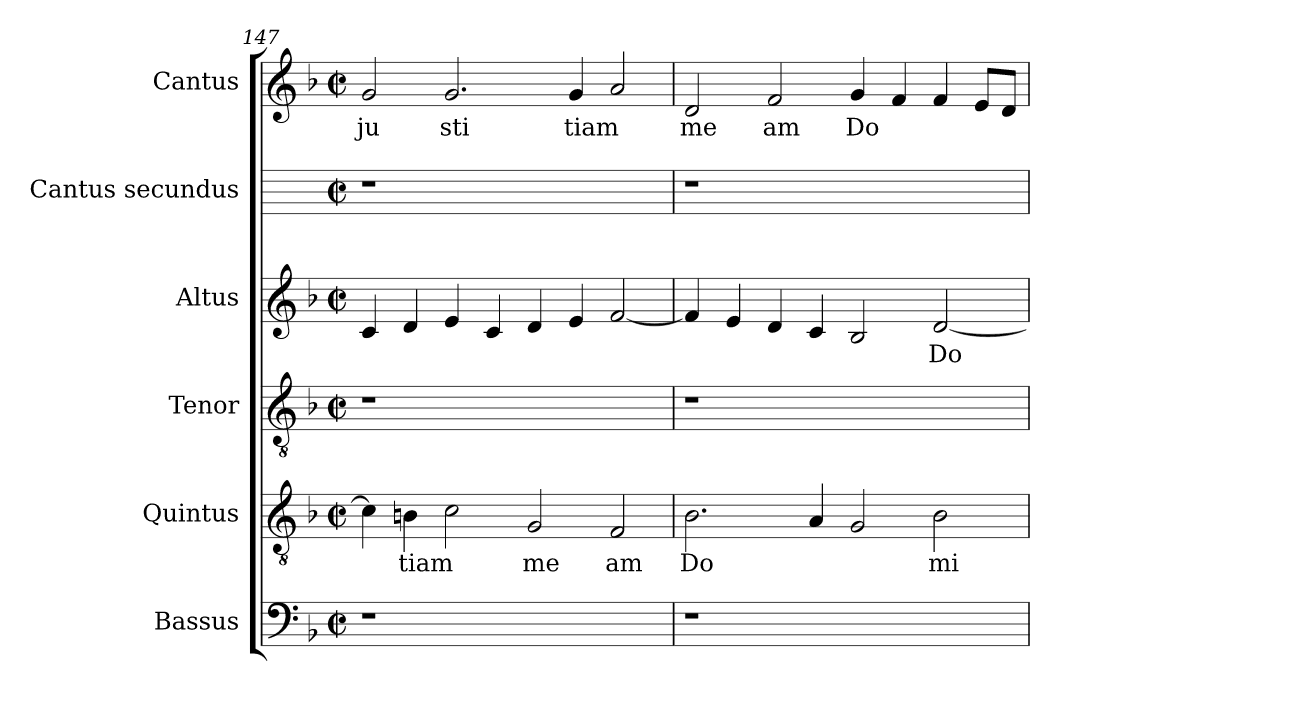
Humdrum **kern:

**kern	**kern	**text	**kern	**kern	**text	**kern	**kern	**text
*part6	*part5	*part5	*part4	*part3	*part3	*part2	*part1	*part1
*staff6	*staff5	*staff5	*staff4	*staff3	*staff3	*staff2	*staff1	*staff1
*I"Bassus	*I"Quintus	*	*I"Tenor	*I"Altus	*	*I"Cantus  secundus	*I"Cantus	*
*I'B	*I'Q	*	*I'T	*I'A	*	*	*I'C	*
*clefF4	*clefGv2	*	*clefGv2	*clefG2	*	*	*clefG2	*
*k[b-]	*k[b-]	*	*k[b-]	*k[b-]	*	*k[]	*k[b-]	*
*F:	*F:	*	*F:	*F:	*	*C:	*F:	*
*M2/2	*M2/2	*	*M2/2	*M2/2	*	*M2/2	*M2/2	*
*met(c|)	*met(c|)	*	*met(c|)	*met(c|)	*	*met(c|)	*met(c|)	*
=147	=147	=147	=147	=147	=147	=147	=147	=147
!	!	!LO:LY:b:cj	!	!	!LO:LY:b:cj	!	!	!LO:LY:b:cj
1r	4c\]	.	1r	4c/	.	1r	2g/	ju
!	!	!LO:LY:b:cj	!	!	!LO:LY:b:cj	!	!	!
.	4Bn\	tiam	.	4d/	.	.	.	.
!	!	!LO:LY:b:cj	!	!	!LO:LY:b:cj	!	!	!LO:LY:b:cj
.	2c\	.	.	4e/	.	.	2.g/	sti
!	!	!	!	!	!LO:LY:b:cj	!	!	!
.	.	.	.	4c/	.	.	.	.
!	!	!LO:LY:b:cj	!	!	!LO:LY:b:cj	!	!	!
1ryy	2G/	me	1ryy	4d/	.	1ryy	.	.
!	!	!	!	!	!LO:LY:b:cj	!	!	!LO:LY:b:cj
.	.	.	.	4e/	.	.	4g/	tiam
!	!	!LO:LY:b:cj	!	!	!LO:LY:b:cj	!	!	!LO:LY:b:cj
.	2F/	am	.	[<2f/	.	.	2a/	.
!!LO:PB:g=z
=148	=148	=148	=148	=148	=148	=148	=148	=148
!	!	!LO:LY:b:cj	!	!	!LO:LY:b:cj	!	!	!LO:LY:b:cj
1r	2.B-\	Do	1r	4f/]	.	1r	2d/	me
!	!	!	!	!	!LO:LY:b:cj	!	!	!
.	.	.	.	4e/	.	.	.	.
!	!	!	!	!	!LO:LY:b:cj	!	!	!LO:LY:b:cj
.	.	.	.	4d/	.	.	2f/	am
!	!	!LO:LY:b:cj	!	!	!LO:LY:b:cj	!	!	!
.	4A/	.	.	4c/	.	.	.	.
!	!	!LO:LY:b:cj	!	!	!LO:LY:b:cj	!	!	!LO:LY:b:cj
1ryy	2G/	.	1ryy	2B-/	.	1ryy	4g/	Do
!	!	!	!	!	!	!	!	!LO:LY:b:cj
.	.	.	.	.	.	.	4f/	.
!	!	!LO:LY:b:cj	!	!	!LO:LY:b:cj	!	!	!LO:LY:b:cj
.	2B-\	mi	.	[<2d/	Do	.	4f/	.
!	!	!	!	!	!	!	!	!LO:LY:b:cj
.	.	.	.	.	.	.	8e/L	.
!	!	!	!	!	!	!	!	!LO:LY:b:cj
.	.	.	.	.	.	.	8d/J	.
=	=	=	=	=	=	=	=	=
*-	*-	*-	*-	*-	*-	*-	*-	*-
